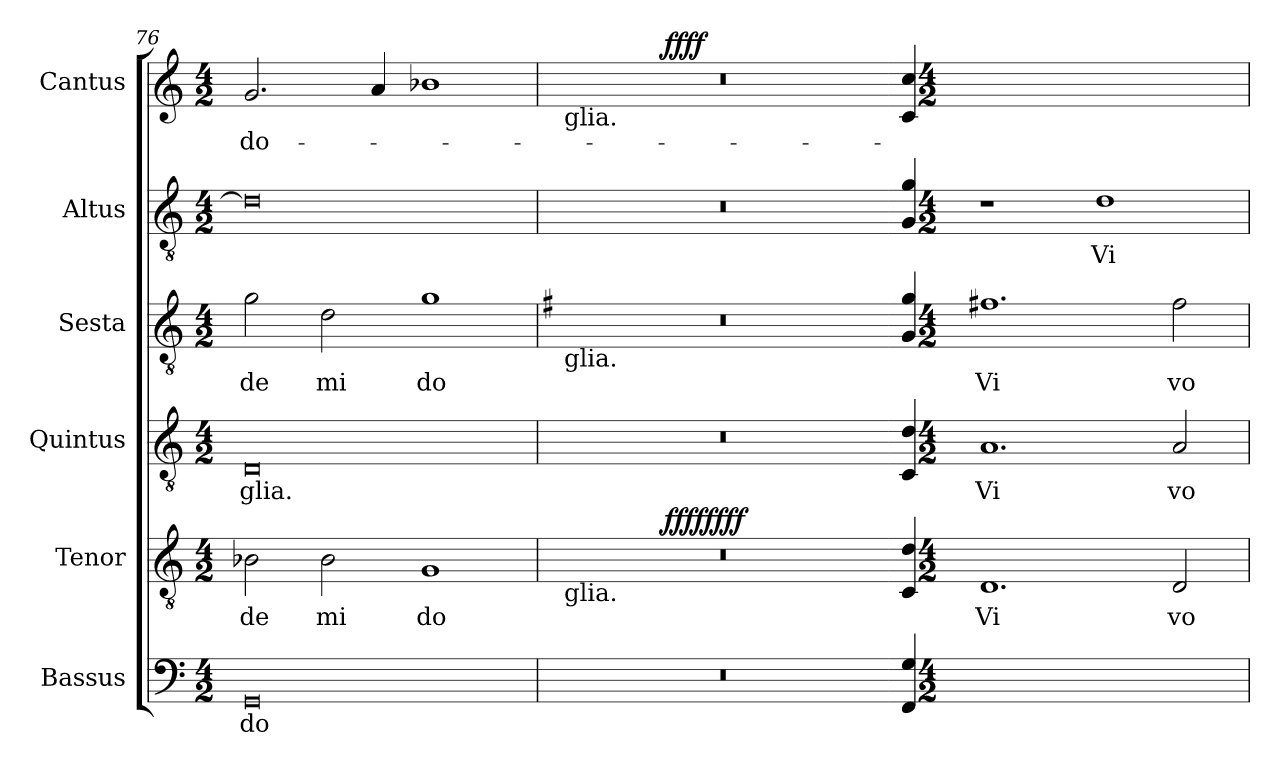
**kern	**text	**kern	**text	**dynam	**kern	**text	**kern	**text	**kern	**text	**kern	**text	**dynam
*part6	*part6	*part5	*part5	*part5	*part4	*part4	*part3	*part3	*part2	*part2	*part1	*part1	*part1
*staff6	*staff6	*staff5	*staff5	*staff5	*staff4	*staff4	*staff3	*staff3	*staff2	*staff2	*staff1	*staff1	*staff1
*I"Bassus	*	*I"Tenor	*	*	*I"Quintus	*	*I"Sesta	*	*I"Altus	*	*I"Cantus	*	*
*I'Bassus	*	*I'Tenor	*	*	*I'Quintus	*	*I'Sesta	*	*I'Altus	*	*I'Cantus	*	*
*clefF4	*	*clefGv2	*	*	*clefGv2	*	*clefGv2	*	*clefGv2	*	*clefG2	*	*
*	*	*	*	*	*k[]	*	*	*	*	*	*	*	*
*	*	*	*	*	*C:	*	*	*	*	*	*	*	*
*M4/2	*	*M4/2	*	*	*M4/2	*	*M4/2	*	*M4/2	*	*M4/2	*	*
=76	=76	=76	=76	=76	=76	=76	=76	=76	=76	=76	=76	=76	=76
!	!LO:LY:b:cj	!	!LO:LY:b:cj	!	!	!LO:LY:b	!	!LO:LY:b:cj	!	!	!	!LO:LY:b:cj	!
0GG	do	2B-X\	de	.	0D	glia.	2g\	de	0d]	.	2.g/	do-	.
!	!	!	!LO:LY:b:cj	!	!	!	!	!LO:LY:b:cj	!	!	!	!	!
.	.	2B-\	mi	.	.	.	2d\	mi	.	.	.	.	.
.	.	.	.	.	.	.	.	.	.	.	4a/	.	.
!	!	!	!LO:LY:b:cj	!	!	!	!	!LO:LY:b:cj	!	!	!	!	!
.	.	1G	do	.	.	.	1g	do	.	.	1b-X	.	.
=77	=77	=77	=77	=77	=77	=77	=77	=77	=77	=77	=77	=77	=77
*	*	*	*	*	*	*	*k[f#]	*	*	*	*	*	*
*	*	*	*	*	*	*	*G:	*	*	*	*	*	*
*	*	*^	*	*	*	*	*	*	*	*	*^	*	*
!	!	!	!	!	!	!	!	!	!	!	!	!LO:TX:b:t=glia.	!	!	!
!	!	!	!	!	!	!	!	!LO:TX:b:t=glia.	!	!	!	!	!	!	!
!	!	!LO:TX:b:t=glia.	!	!	!	!	!	!	!	!	!	!	!	!	!
0r	.	0r	4ryy	.	.	0r	.	0r	.	0r	.	0r	4ryy	.	.
.	.	.	8ryy	.	.	.	.	.	.	.	.	.	8ryy	.	.
.	.	.	32.ryy	.	.	.	.	.	.	.	.	.	32.ryy	.	.
!	!	!	!	!	!LO:DY:a	!	!	!	!	!	!	!	!	!	!
!	!	!	!	!	!LO:DY:n=1:b	!	!	!	!	!	!	!	!	!	!LO:DY:b
.	.	.	1ryy	.	ffff ffff	.	.	.	.	.	.	.	1ryy	.	ffff
.	.	.	2ryy	.	.	.	.	.	.	.	.	.	2ryy	.	.
.	.	.	16ryy	.	.	.	.	.	.	.	.	.	16ryy	.	.
.	.	.	64ryy	.	.	.	.	.	.	.	.	.	64ryy	.	.
*	*	*v	*v	*	*	*	*	*	*	*	*	*v	*v	*	*
!!LO:PB:g=z
=78	=78!	=78	=78!	=78!	=78	=78!	=78	=78!	=78	=78!	=78!	=78!	=78!
*	*	*	*	*	*	*	*k[]	*	*	*	*	*	*
*	*	*	*	*	*	*	*C:	*	*	*	*	*	*
4G/ 4FF/	.	4d/ 4C/	.	.	4d/ 4C/	.	4g/ 4G/	.	4g/ 4G/	.	4c/ 4cc/	.	.
*M4/2	*	*M4/2	*	*	*M4/2	*	*M4/2	*	*M4/2	*	*M4/2	*	*
!	!	!	!LO:LY:b:cj	!	!	!LO:LY:b:cj	!	!LO:LY:b:cj	!	!	!	!	!
0ryy	.	1.D	Vi	.	1.A	Vi	1.f#X	Vi	1r	.	0ryy	.	.
!	!	!	!	!	!	!	!	!	!	!LO:LY:b:cj	!	!	!
.	.	.	.	.	.	.	.	.	1d	Vi	.	.	.
!	!	!	!LO:LY:b:cj	!	!	!LO:LY:b:cj	!	!LO:LY:b:cj	!	!	!	!	!
.	.	2D/	vo	.	2A/	vo	2f#\	vo	.	.	.	.	.
=	=	=	=	=	=	=	=	=	=	=	=	=	=
*-	*-	*-	*-	*-	*-	*-	*-	*-	*-	*-	*-	*-	*-
